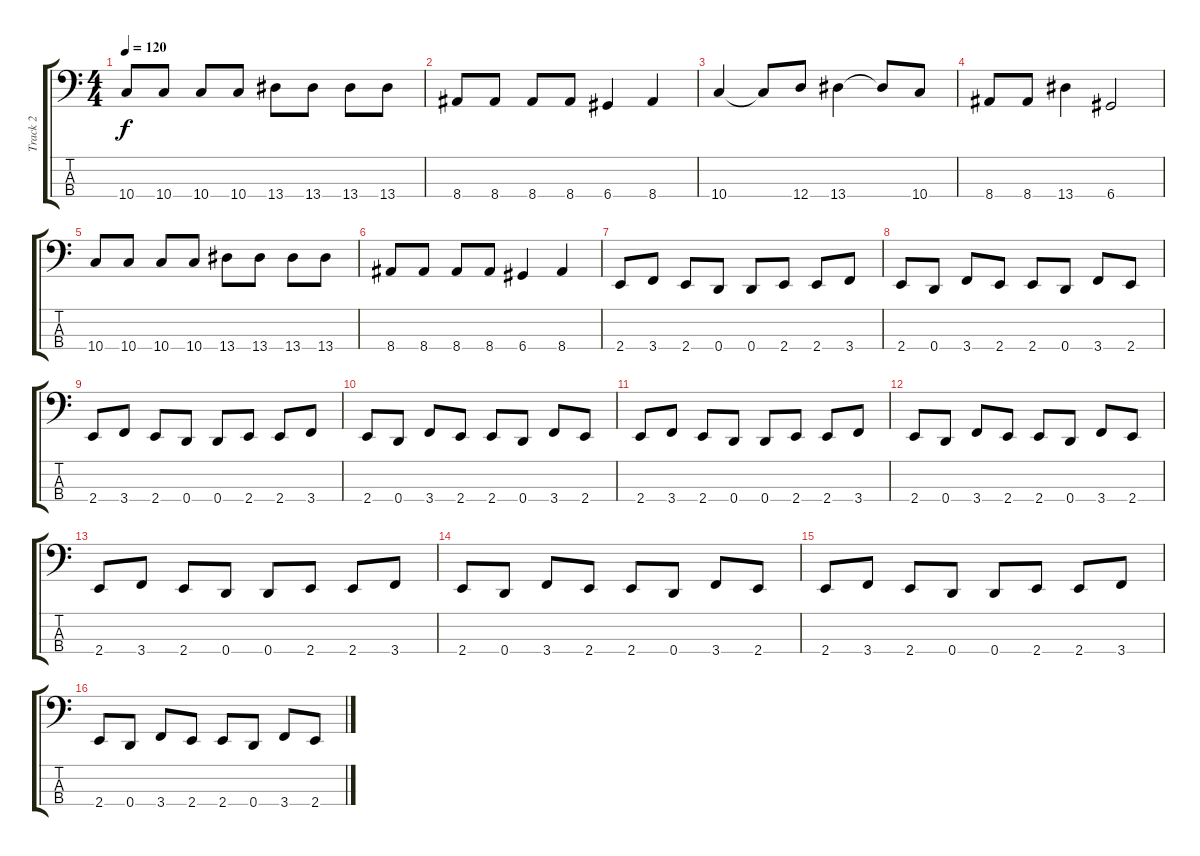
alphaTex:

\track ("Track 2" "Track 2") {instrument electricbassfinger}
\staff {score tabs}
\tuning (G2 D2 A1 D1) {hide}
\ts (4 4)
\tempo 120
\clef f4
\ks c
10.4.8{dy f} 10.4.8 10.4.8 10.4.8 13.4.8 13.4.8 13.4.8 13.4.8 |
8.4.8 8.4.8 8.4.8 8.4.8 6.4.4 8.4.4 |
10.4.4 10.4{t}.8 12.4.8 13.4.4 13.4{t}.8 10.4.8 |
8.4.8 8.4.8 13.4.4 6.4.2 |
10.4.8 10.4.8 10.4.8 10.4.8 13.4.8 13.4.8 13.4.8 13.4.8 |
8.4.8 8.4.8 8.4.8 8.4.8 6.4.4 8.4.4 |
2.4.8 3.4.8 2.4.8 0.4.8 0.4.8 2.4.8 2.4.8 3.4.8 |
2.4.8 0.4.8 3.4.8 2.4.8 2.4.8 0.4.8 3.4.8 2.4.8 |
2.4.8 3.4.8 2.4.8 0.4.8 0.4.8 2.4.8 2.4.8 3.4.8 |
2.4.8 0.4.8 3.4.8 2.4.8 2.4.8 0.4.8 3.4.8 2.4.8 |
2.4.8 3.4.8 2.4.8 0.4.8 0.4.8 2.4.8 2.4.8 3.4.8 |
2.4.8 0.4.8 3.4.8 2.4.8 2.4.8 0.4.8 3.4.8 2.4.8 |
2.4.8 3.4.8 2.4.8 0.4.8 0.4.8 2.4.8 2.4.8 3.4.8 |
2.4.8 0.4.8 3.4.8 2.4.8 2.4.8 0.4.8 3.4.8 2.4.8 |
2.4.8 3.4.8 2.4.8 0.4.8 0.4.8 2.4.8 2.4.8 3.4.8 |
2.4.8 0.4.8 3.4.8 2.4.8 2.4.8 0.4.8 3.4.8 2.4.8
